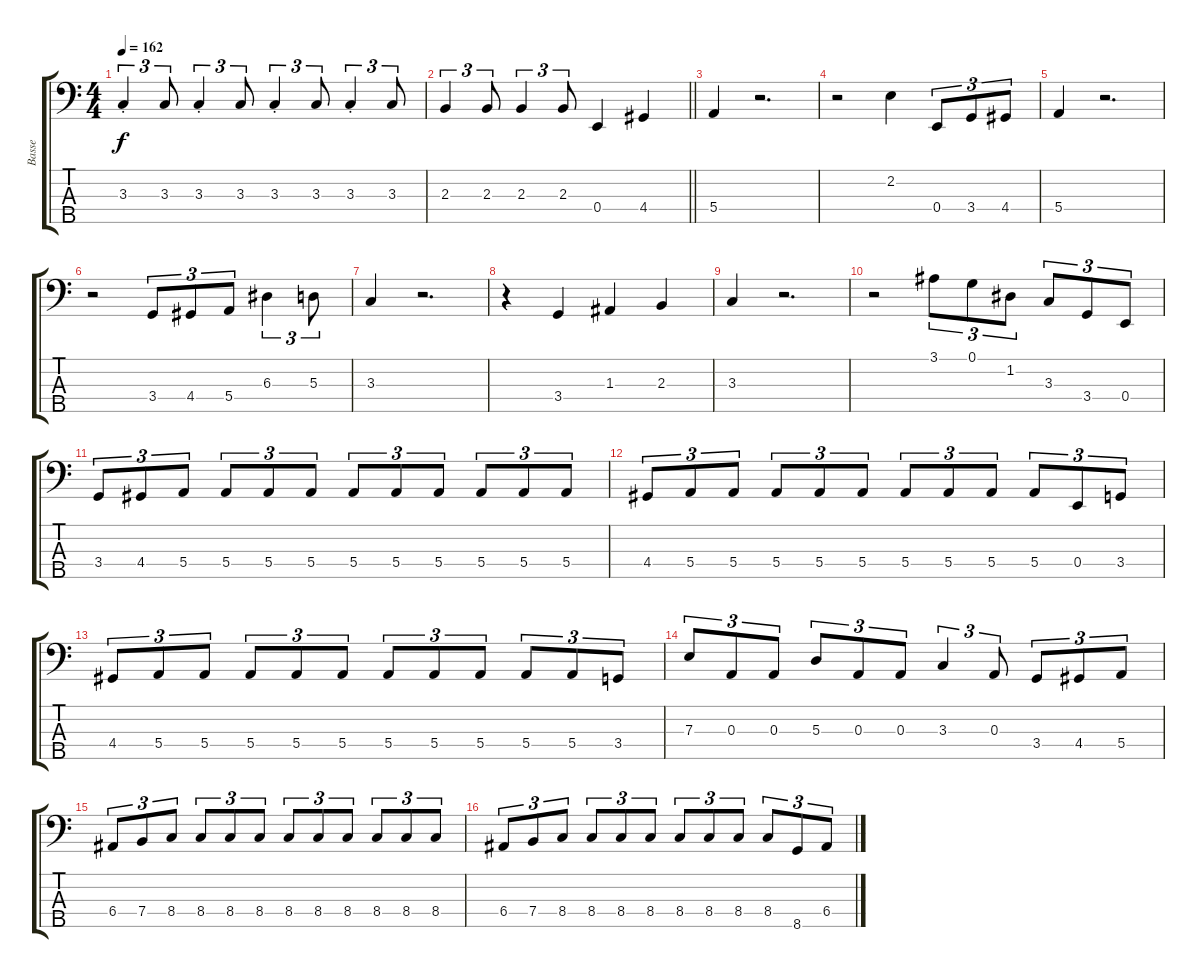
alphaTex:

\track ("Basse" "Basse") {instrument electricbasspick}
\staff {score tabs}
\tuning (G2 D2 A1 E1 B0) {hide}
\ts (4 4)
\tempo 162
\clef f4
\ks c
3.3{st}.4{tu (3 2) dy f} 3.3.8{tu (3 2)} 3.3{st}.4{tu (3 2)} 3.3.8{tu (3 2)} 3.3{st}.4{tu (3 2)} 3.3.8{tu (3 2)} 3.3{st}.4{tu (3 2)} 3.3.8{tu (3 2)} |
\barLineRight lightlight
2.3.4{tu (3 2)} 2.3.8{tu (3 2)} 2.3.4{tu (3 2)} 2.3.8{tu (3 2)} 0.4.4 4.4.4 |
5.4.4 r.2{d} |
r.2 2.2.4 0.4.8{tu (3 2)} 3.4.8{tu (3 2)} 4.4.8{tu (3 2)} |
5.4.4 r.2{d} |
r.2 3.4.8{tu (3 2)} 4.4.8{tu (3 2)} 5.4.8{tu (3 2)} 6.3.4{tu (3 2)} 5.3.8{tu (3 2)} |
3.3.4 r.2{d} |
r.4 3.4.4 1.3.4 2.3.4 |
3.3.4 r.2{d} |
r.2 3.1.8{tu (3 2)} 0.1.8{tu (3 2)} 1.2.8{tu (3 2)} 3.3.8{tu (3 2)} 3.4.8{tu (3 2)} 0.4.8{tu (3 2)} |
3.4.8{tu (3 2)} 4.4.8{tu (3 2)} 5.4.8{tu (3 2)} 5.4.8{tu (3 2)} 5.4.8{tu (3 2)} 5.4.8{tu (3 2)} 5.4.8{tu (3 2)} 5.4.8{tu (3 2)} 5.4.8{tu (3 2)} 5.4.8{tu (3 2)} 5.4.8{tu (3 2)} 5.4.8{tu (3 2)} |
4.4.8{tu (3 2)} 5.4.8{tu (3 2)} 5.4.8{tu (3 2)} 5.4.8{tu (3 2)} 5.4.8{tu (3 2)} 5.4.8{tu (3 2)} 5.4.8{tu (3 2)} 5.4.8{tu (3 2)} 5.4.8{tu (3 2)} 5.4.8{tu (3 2)} 0.4.8{tu (3 2)} 3.4.8{tu (3 2)} |
4.4.8{tu (3 2)} 5.4.8{tu (3 2)} 5.4.8{tu (3 2)} 5.4.8{tu (3 2)} 5.4.8{tu (3 2)} 5.4.8{tu (3 2)} 5.4.8{tu (3 2)} 5.4.8{tu (3 2)} 5.4.8{tu (3 2)} 5.4.8{tu (3 2)} 5.4.8{tu (3 2)} 3.4.8{tu (3 2)} |
7.3.8{tu (3 2)} 0.3.8{tu (3 2)} 0.3.8{tu (3 2)} 5.3.8{tu (3 2)} 0.3.8{tu (3 2)} 0.3.8{tu (3 2)} 3.3.4{tu (3 2)} 0.3.8{tu (3 2)} 3.4.8{tu (3 2)} 4.4.8{tu (3 2)} 5.4.8{tu (3 2)} |
6.4.8{tu (3 2)} 7.4.8{tu (3 2)} 8.4.8{tu (3 2)} 8.4.8{tu (3 2)} 8.4.8{tu (3 2)} 8.4.8{tu (3 2)} 8.4.8{tu (3 2)} 8.4.8{tu (3 2)} 8.4.8{tu (3 2)} 8.4.8{tu (3 2)} 8.4.8{tu (3 2)} 8.4.8{tu (3 2)} |
6.4.8{tu (3 2)} 7.4.8{tu (3 2)} 8.4.8{tu (3 2)} 8.4.8{tu (3 2)} 8.4.8{tu (3 2)} 8.4.8{tu (3 2)} 8.4.8{tu (3 2)} 8.4.8{tu (3 2)} 8.4.8{tu (3 2)} 8.4.8{tu (3 2)} 8.5.8{tu (3 2)} 6.4.8{tu (3 2)}
